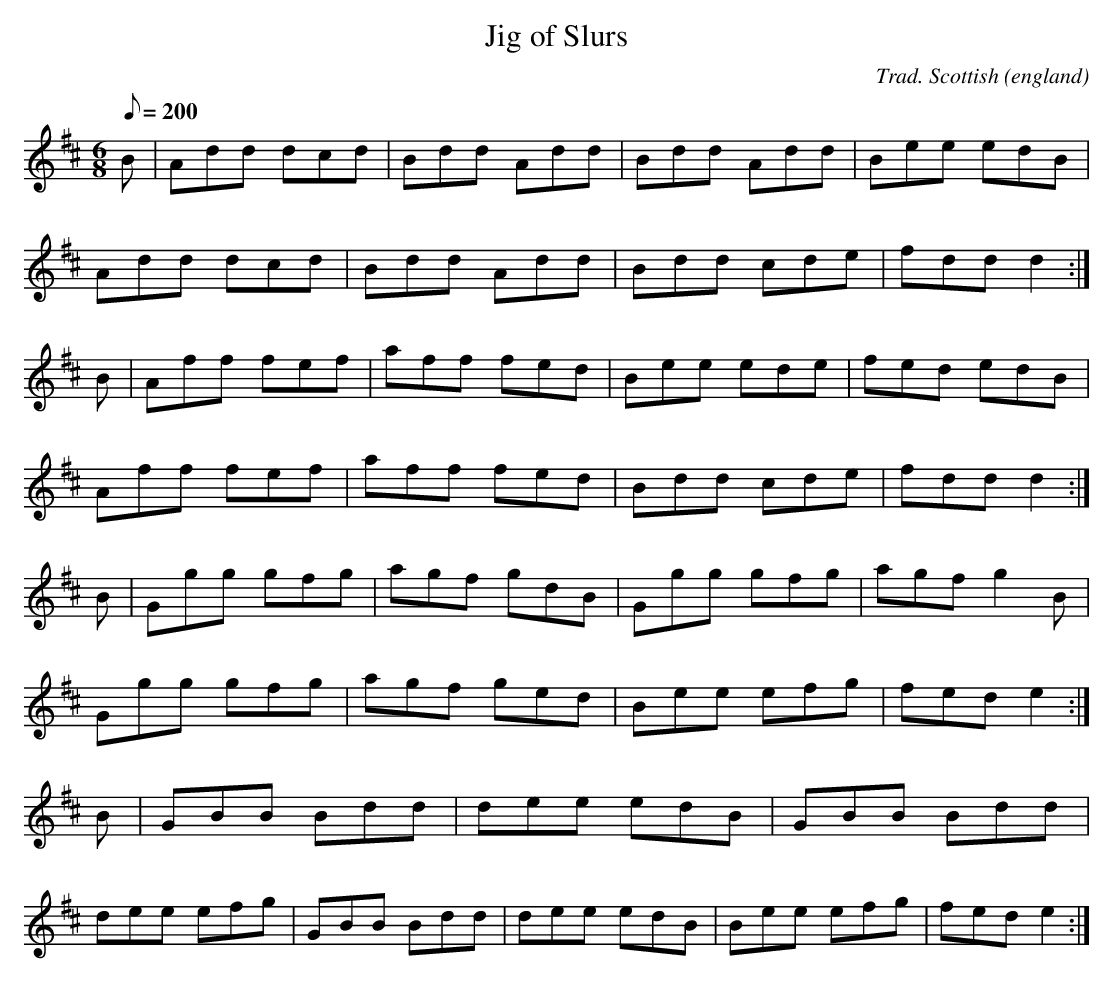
X:1
T:Jig of Slurs
O:england
M:6/8
L:1/8
Q:200
C:Trad. Scottish
K:D
B|Add dcd|Bdd Add|Bdd Add|Bee edB|
Add dcd|Bdd Add|Bdd cde|fdd d2 :|
B|Aff fef|aff fed|Bee ede|fed edB|
Aff fef|aff fed|Bdd cde|fdd d2 :|
B|Ggg gfg|agf gdB|Ggg gfg|agf g2B|
Ggg gfg|agf ged|Bee efg|fed e2 :|
B|GBB Bdd|dee edB|GBB Bdd|
dee efg|GBB Bdd|dee edB|Bee efg|fed e2 :|
